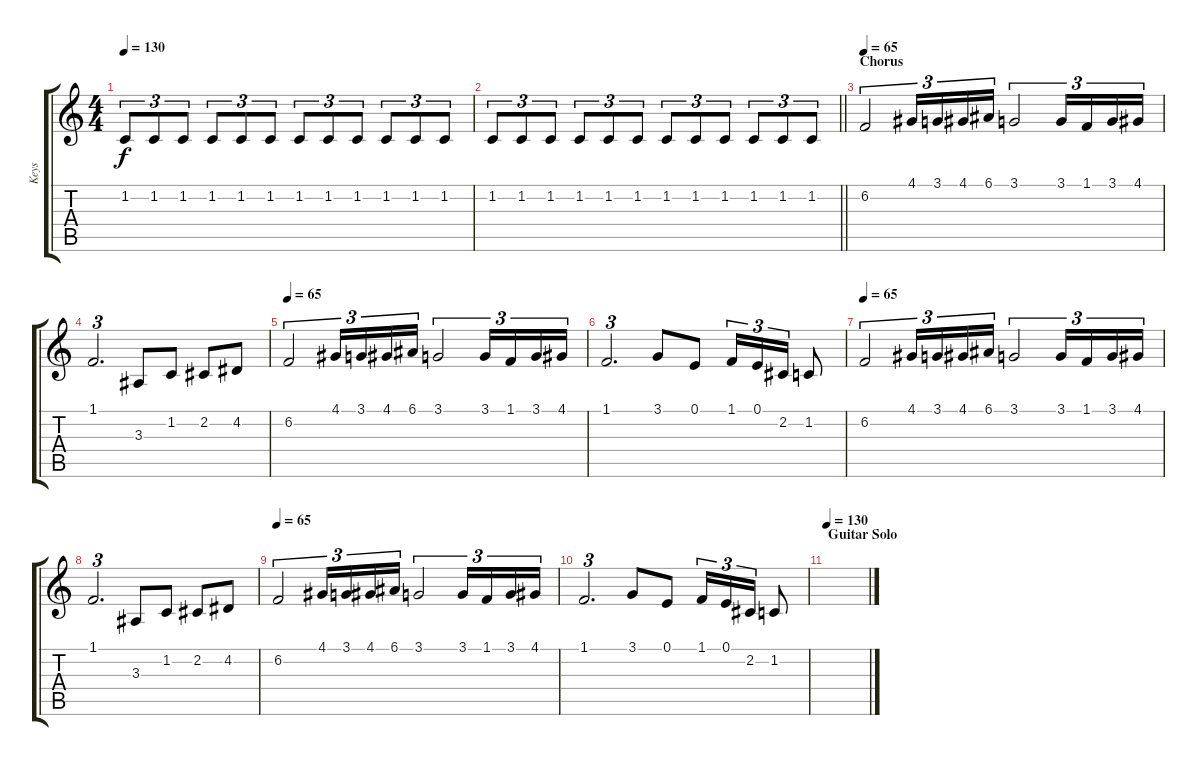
\track ("Keys " "Keys ") {instrument lead1square}
\staff {score tabs}
\tuning (E4 B3 G3 D3 A2 E2) {hide}
\ts (4 4)
\tempo 130
\clef g2
\ks c
1.2.8{tu (3 2) dy f} 1.2.8{tu (3 2)} 1.2.8{tu (3 2)} 1.2.8{tu (3 2)} 1.2.8{tu (3 2)} 1.2.8{tu (3 2)} 1.2.8{tu (3 2)} 1.2.8{tu (3 2)} 1.2.8{tu (3 2)} 1.2.8{tu (3 2)} 1.2.8{tu (3 2)} 1.2.8{tu (3 2)} |
\barLineRight lightlight
1.2.8{tu (3 2)} 1.2.8{tu (3 2)} 1.2.8{tu (3 2)} 1.2.8{tu (3 2)} 1.2.8{tu (3 2)} 1.2.8{tu (3 2)} 1.2.8{tu (3 2)} 1.2.8{tu (3 2)} 1.2.8{tu (3 2)} 1.2.8{tu (3 2)} 1.2.8{tu (3 2)} 1.2.8{tu (3 2)} |
\section ("" "Chorus ")
\tempo 65
6.2.2{tu (3 2)} 4.1.16{tu (3 2)} 3.1.16{tu (3 2)} 4.1.16{tu (3 2)} 6.1.16{tu (3 2)} 3.1.2{tu (3 2)} 3.1.16{tu (3 2)} 1.1.16{tu (3 2)} 3.1.16{tu (3 2)} 4.1.16{tu (3 2)} |
1.1.2{d tu (3 2)} 3.3.8 1.2.8 2.2.8 4.2.8 |
\tempo 65
6.2.2{tu (3 2)} 4.1.16{tu (3 2)} 3.1.16{tu (3 2)} 4.1.16{tu (3 2)} 6.1.16{tu (3 2)} 3.1.2{tu (3 2)} 3.1.16{tu (3 2)} 1.1.16{tu (3 2)} 3.1.16{tu (3 2)} 4.1.16{tu (3 2)} |
1.1.2{d tu (3 2)} 3.1.8 0.1.8 1.1.16{tu (3 2)} 0.1.16{tu (3 2)} 2.2.16{tu (3 2)} 1.2.8 |
\tempo 65
6.2.2{tu (3 2)} 4.1.16{tu (3 2)} 3.1.16{tu (3 2)} 4.1.16{tu (3 2)} 6.1.16{tu (3 2)} 3.1.2{tu (3 2)} 3.1.16{tu (3 2)} 1.1.16{tu (3 2)} 3.1.16{tu (3 2)} 4.1.16{tu (3 2)} |
1.1.2{d tu (3 2)} 3.3.8 1.2.8 2.2.8 4.2.8 |
\tempo 65
6.2.2{tu (3 2)} 4.1.16{tu (3 2)} 3.1.16{tu (3 2)} 4.1.16{tu (3 2)} 6.1.16{tu (3 2)} 3.1.2{tu (3 2)} 3.1.16{tu (3 2)} 1.1.16{tu (3 2)} 3.1.16{tu (3 2)} 4.1.16{tu (3 2)} |
1.1.2{d tu (3 2)} 3.1.8 0.1.8 1.1.16{tu (3 2)} 0.1.16{tu (3 2)} 2.2.16{tu (3 2)} 1.2.8 |
\section ("" "Guitar Solo")
\tempo 130
